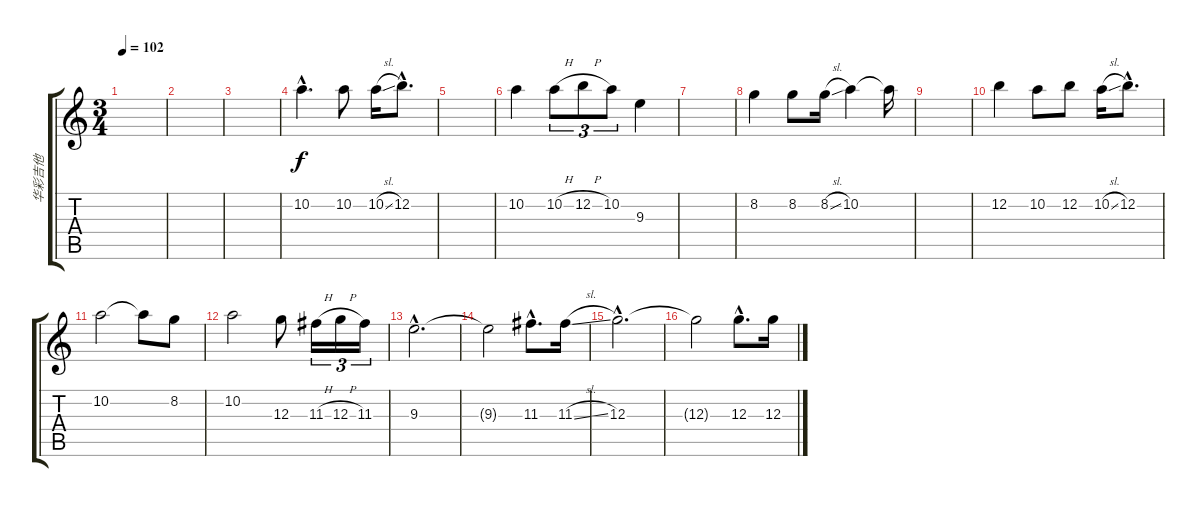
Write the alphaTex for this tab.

\track ("华彩吉他" "华彩吉他") {instrument acousticguitarnylon}
\staff {score tabs}
\tuning (E4 B3 G3 D3 A2 E2) {hide}
\ts (3 4)
\tempo 102
\clef g2
\ks c
|
|
|
10.2{hac}.4{d} 10.2.8 10.2{sl}.16 12.2{hac}.8{d} |
|
10.2.4 10.2{h}.8{tu (3 2)} 12.2{h}.8{tu (3 2)} 10.2.8{tu (3 2)} 9.3.4 |
|
8.2.4 8.2.8 8.2{sl}.16 10.2.4 10.2{t}.16 |
|
12.2.4 10.2.8 12.2.8 10.2{sl}.16 12.2{hac}.8{d} |
10.2.2 10.2{t}.8 8.2.8 |
10.2.2 12.3.8 11.3{h}.16{tu (3 2)} 12.3{h}.16{tu (3 2)} 11.3.16{tu (3 2)} |
9.3{hac}.2{d} |
9.3{t}.2 11.3{hac}.8{d} 11.3{sl}.16 |
12.3{hac}.2{d} |
12.3{t}.2 12.3{hac}.8{d} 12.3{sl}.16
